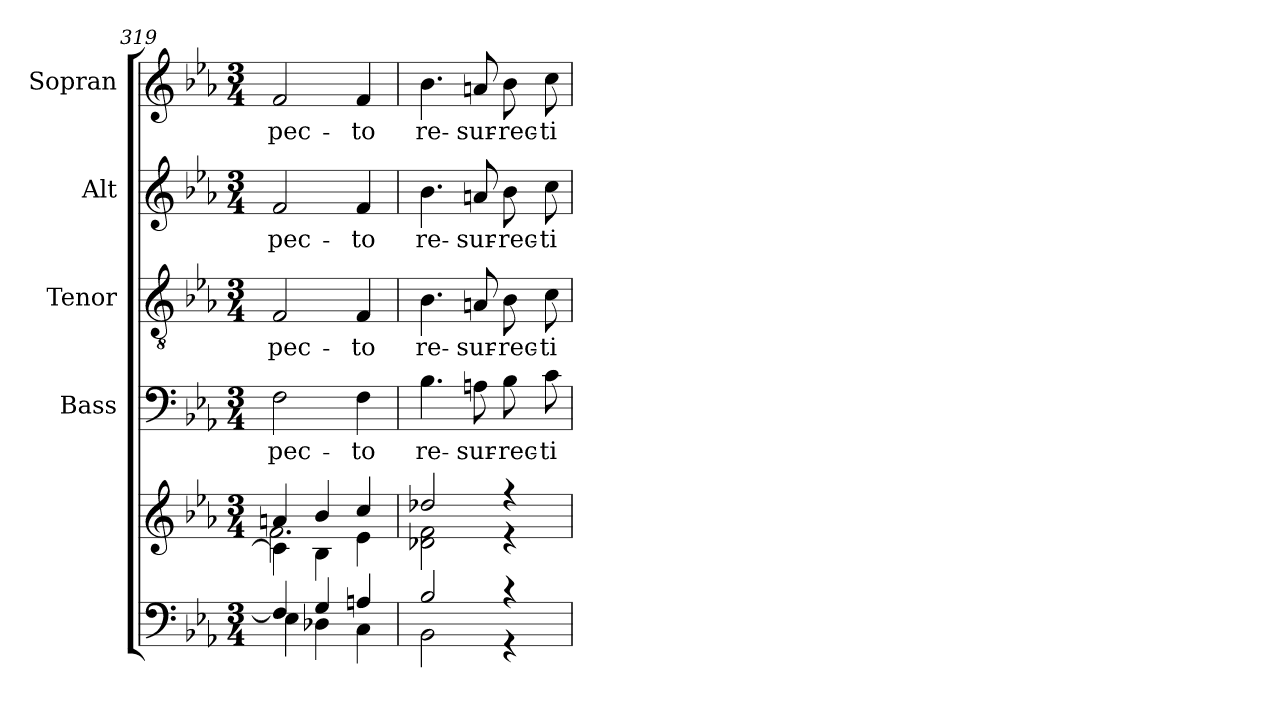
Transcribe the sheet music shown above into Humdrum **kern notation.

**kern	**kern	**kern	**text	**kern	**text	**kern	**text	**kern	**text
*part5	*part5	*part4	*part4	*part3	*part3	*part2	*part2	*part1	*part1
*staff6	*staff5	*staff4	*staff4	*staff3	*staff3	*staff2	*staff2	*staff1	*staff1
*	*	*I"Bass	*	*I"Tenor	*	*I"Alt	*	*I"Sopran	*
*	*	*I'B.	*	*I'T.	*	*I'A.	*	*I'S.	*
*clefF4	*clefG2	*clefF4	*	*clefGv2	*	*clefG2	*	*clefG2	*
*k[b-e-a-]	*k[b-e-a-]	*k[b-e-a-]	*	*k[b-e-a-]	*	*k[b-e-a-]	*	*k[b-e-a-]	*
*E-:	*E-:	*E-:	*	*E-:	*	*E-:	*	*E-:	*
*M3/4	*M3/4	*M3/4	*	*M3/4	*	*M3/4	*	*M3/4	*
=319	=319	=319	=319	=319	=319	=319	=319	=319	=319
*^	*^	*	*	*	*	*	*	*	*
*	*	*	*^	*	*	*	*	*	*	*	*
!	!	!	!	!	!	!LO:LY:b	!	!LO:LY:b	!	!LO:LY:b	!	!LO:LY:b
4F/]	4E-\	4an/	4c\]	2.f\	2F\	-pec-	2F/	-pec-	2f/	-pec-	2f/	-pec-
4G/	4D-X\	4b-/	4B-\	.	.	.	.	.	.	.	.	.
!	!	!	!	!	!	!LO:LY:b	!	!LO:LY:b	!	!LO:LY:b	!	!LO:LY:b
4An/	4C\	4cc/	4e-\	.	4F\	-to	4F/	-to	4f/	-to	4f/	-to
*	*	*	*v	*v	*	*	*	*	*	*	*	*
=320	=320	=320	=320	=320	=320	=320	=320	=320	=320	=320	=320
!	!	!	!	!	!LO:LY:b	!	!LO:LY:b	!	!LO:LY:b	!	!LO:LY:b
2B-/	2BB-\	2dd-X/	2d-X\ 2f\	4.B-\	re-	4.B-\	re-	4.b-\	re-	4.b-\	re-
!	!	!	!	!	!LO:LY:b	!	!LO:LY:b	!	!LO:LY:b	!	!LO:LY:b
.	.	.	.	8An\	-sur-	8An/	-sur-	8an/	-sur-	8an/	-sur-
!	!	!	!	!	!LO:LY:b	!	!LO:LY:b	!	!LO:LY:b	!	!LO:LY:b
4r	4r	4r	4r	8B-\	-rec-	8B-\	-rec-	8b-\	-rec-	8b-\	-rec-
!	!	!	!	!	!LO:LY:b	!	!LO:LY:b	!	!LO:LY:b	!	!LO:LY:b
.	.	.	.	8c\	-ti-	8c\	-ti-	8cc\	-ti-	8cc\	-ti-
*v	*v	*	*	*	*	*	*	*	*	*	*
*	*v	*v	*	*	*	*	*	*	*	*
=	=	=	=	=	=	=	=	=	=
*-	*-	*-	*-	*-	*-	*-	*-	*-	*-
